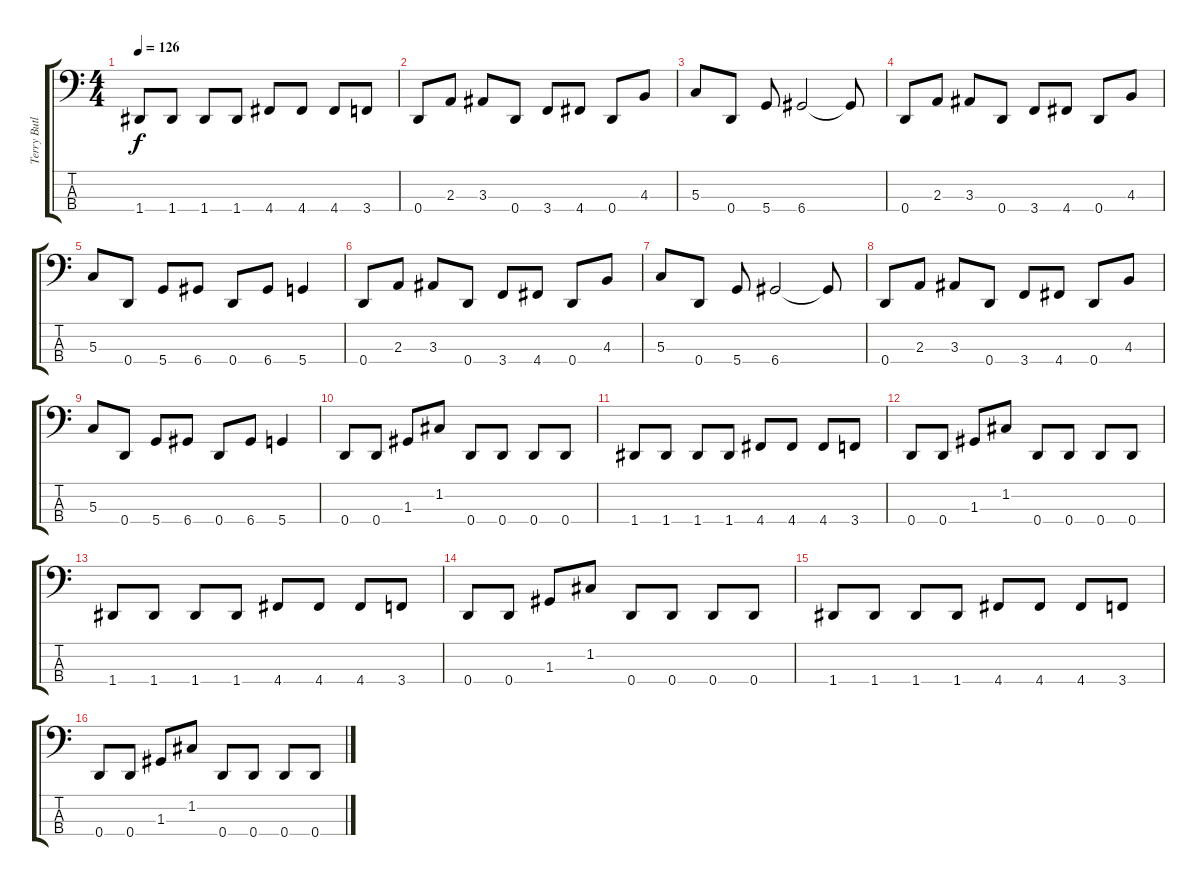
\track ("Terry Butler (Bass)" "Terry Butl") {instrument electricbasspick}
\staff {score tabs}
\tuning (F2 C2 G1 D1) {hide}
\ts (4 4)
\tempo 126
\clef f4
\ks c
1.4.8{dy f} 1.4.8 1.4.8 1.4.8 4.4.8 4.4.8 4.4.8 3.4.8 |
0.4.8 2.3.8 3.3.8 0.4.8 3.4.8 4.4.8 0.4.8 4.3.8 |
5.3.8 0.4.8 5.4.8 6.4.2 6.4{t}.8 |
0.4.8 2.3.8 3.3.8 0.4.8 3.4.8 4.4.8 0.4.8 4.3.8 |
5.3.8 0.4.8 5.4.8 6.4.8 0.4.8 6.4.8 5.4.4 |
0.4.8 2.3.8 3.3.8 0.4.8 3.4.8 4.4.8 0.4.8 4.3.8 |
5.3.8 0.4.8 5.4.8 6.4.2 6.4{t}.8 |
0.4.8 2.3.8 3.3.8 0.4.8 3.4.8 4.4.8 0.4.8 4.3.8 |
5.3.8 0.4.8 5.4.8 6.4.8 0.4.8 6.4.8 5.4.4 |
0.4.8 0.4.8 1.3.8 1.2.8 0.4.8 0.4.8 0.4.8 0.4.8 |
1.4.8 1.4.8 1.4.8 1.4.8 4.4.8 4.4.8 4.4.8 3.4.8 |
0.4.8 0.4.8 1.3.8 1.2.8 0.4.8 0.4.8 0.4.8 0.4.8 |
1.4.8 1.4.8 1.4.8 1.4.8 4.4.8 4.4.8 4.4.8 3.4.8 |
0.4.8 0.4.8 1.3.8 1.2.8 0.4.8 0.4.8 0.4.8 0.4.8 |
1.4.8 1.4.8 1.4.8 1.4.8 4.4.8 4.4.8 4.4.8 3.4.8 |
0.4.8 0.4.8 1.3.8 1.2.8 0.4.8 0.4.8 0.4.8 0.4.8
